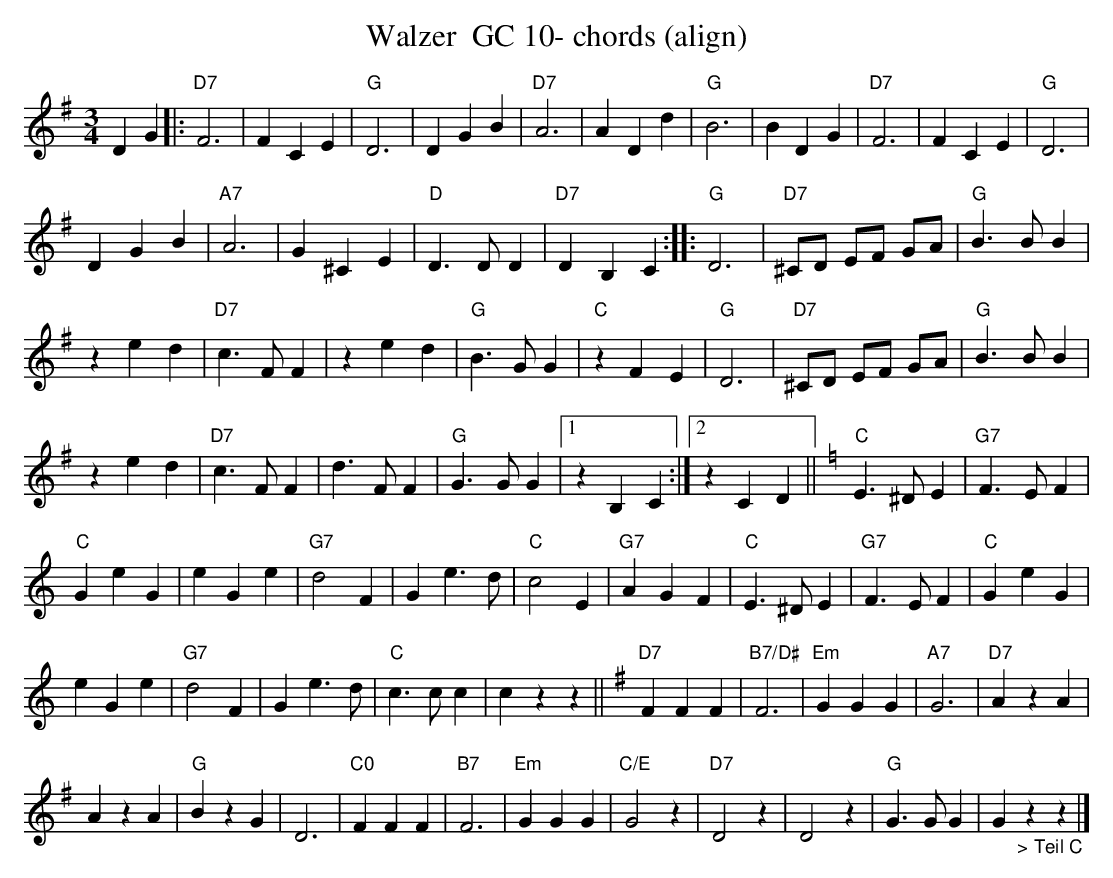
X:1
T:Walzer  GC 10- chords (align)
M:3/4
L:1/4
K:Gmaj%%MIDI gchordon
DG |: "D7"F3 | FCE | "G"D3 | DGB | "D7"A3 | ADd | "G"B3 | BDG | \
"D7"F3 | FCE | "G"D3 |
DGB | "A7"A3 | G^CE | "D"D>DD | "D7"DB,C :: "G"D3 | \
"D7"^C/2D/2 E/2F/2 G/2A/2 | "G"B>BB |
zed | "D7"c>FF | zed | "G"B>GG | "C"zFE | "G"D3 | \
"D7"^C/2D/2 E/2F/2 G/2A/2 | "G"B>BB |
zed | "D7"c>FF | d>FF | "G"G>GG |1 zB,C :|2 \
zCD || [K:Cmaj] "C"E>^DE | "G7"F>EF |
"C"GeG | eGe | "G7"d2F | Ge>d | \
"C"c2E | "G7"AGF | "C"E>^DE | "G7"F>EF | "C"GeG |
eGe | "G7"d2F | \
Ge>d | "C"c>cc | czz || [K:Gmaj] "D7"FFF | "B7/D#"F3 | "Em"GGG | "A7"G3 | "D7"AzA |
AzA | \
"G"BzG | D3 | "C0"FFF | "B7"F3 | "Em"GGG | "C/E"G2z | "D7"D2z | D2z | "G"G>GG | G"_> Teil C"zz |]
